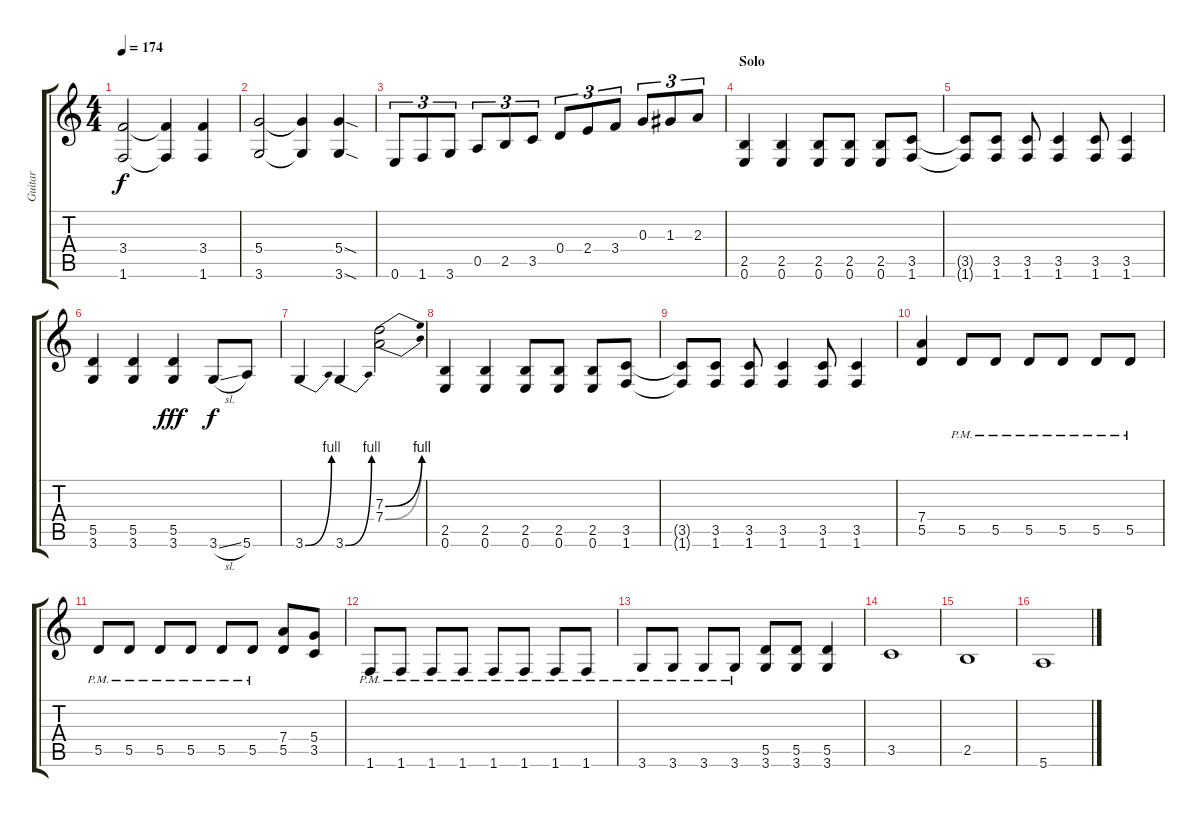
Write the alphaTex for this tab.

\track ("Guitar" "Guitar") {instrument overdrivenguitar}
\staff {score tabs}
\tuning (E4 B3 G3 D3 A2 E2) {hide}
\ts (4 4)
\tempo 174
\clef g2
\ks c
(3.4{t} 1.6{t}).2{dy f} (3.4{t} 1.6{t}).4 (3.4 1.6).4 |
(5.4 3.6).2 (5.4{t} 3.6{t}).4 (5.4{sod} 3.6{sod}).4 |
0.6.8{tu (3 2)} 1.6.8{tu (3 2)} 3.6.8{tu (3 2)} 0.5.8{tu (3 2)} 2.5.8{tu (3 2)} 3.5.8{tu (3 2)} 0.4.8{tu (3 2)} 2.4.8{tu (3 2)} 3.4.8{tu (3 2)} 0.3.8{tu (3 2)} 1.3.8{tu (3 2)} 2.3.8{tu (3 2)} |
\section ("" "Solo")
(2.5 0.6).4 (2.5 0.6).4 (2.5 0.6).8 (2.5 0.6).8 (2.5 0.6).8 (3.5 1.6).8 |
(3.5{t} 1.6{t}).8 (3.5 1.6).8 (3.5 1.6).8 (3.5 1.6).4 (3.5 1.6).8 (3.5 1.6).4 |
(5.5 3.6).4 (5.5 3.6).4 (5.5 3.6).4{dy fff} 3.6{sl}.8{dy f} 5.6.8 |
3.6{be (bend 0 0 60 4)}.4 3.6{be (bend 0 0 60 4)}.4 (7.3{be (bend 0 0 60 4)} 7.4{be (bend 0 0 60 4)}).2 |
(2.5 0.6).4 (2.5 0.6).4 (2.5 0.6).8 (2.5 0.6).8 (2.5 0.6).8 (3.5 1.6).8 |
(3.5{t} 1.6{t}).8 (3.5 1.6).8 (3.5 1.6).8 (3.5 1.6).4 (3.5 1.6).8 (3.5 1.6).4 |
(7.4 5.5).4 5.5{pm}.8 5.5{pm}.8 5.5{pm}.8 5.5{pm}.8 5.5{pm}.8 5.5{pm}.8 |
5.5{pm}.8 5.5{pm}.8 5.5{pm}.8 5.5{pm}.8 5.5{pm}.8 5.5{pm}.8 (7.4 5.5).8 (5.4 3.5).8 |
1.6{pm}.8 1.6{pm}.8 1.6{pm}.8 1.6{pm}.8 1.6{pm}.8 1.6{pm}.8 1.6{pm}.8 1.6{pm}.8 |
3.6{pm}.8 3.6{pm}.8 3.6{pm}.8 3.6{pm}.8 (5.5 3.6).8 (5.5 3.6).8 (5.5 3.6).4 |
3.5.1 |
2.5.1 |
5.6.1
